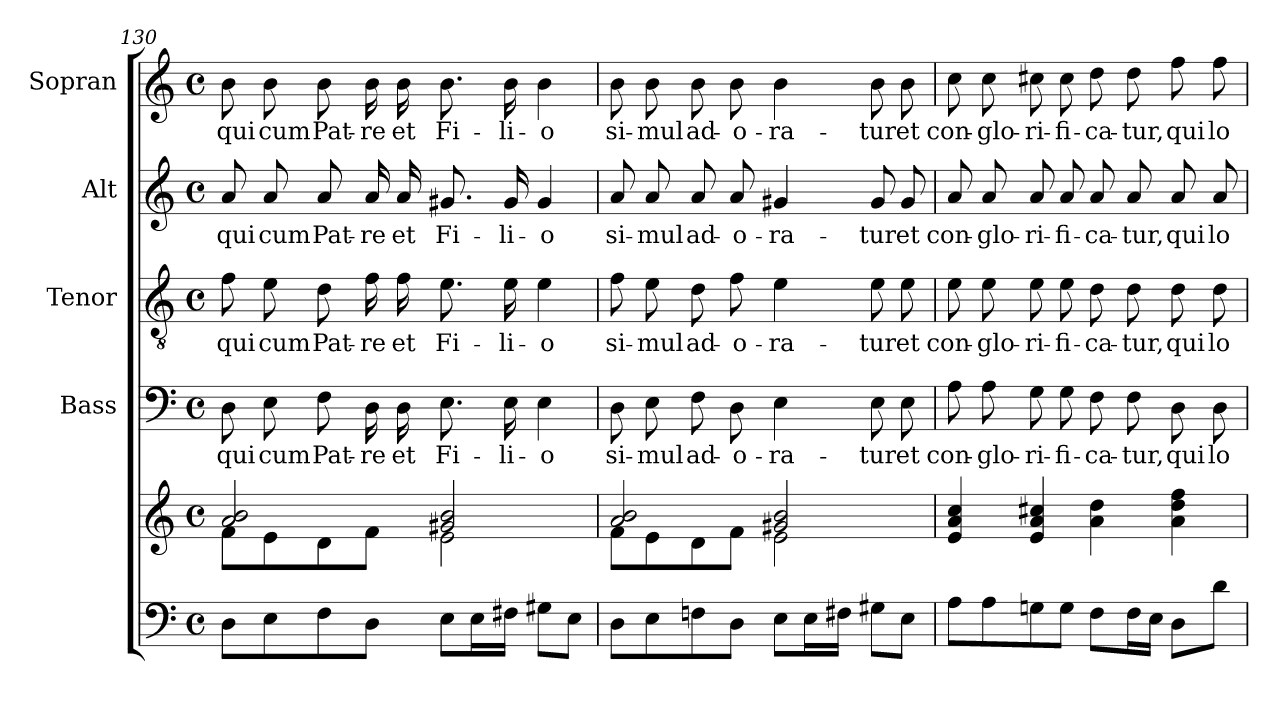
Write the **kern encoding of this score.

**kern	**kern	**kern	**text	**kern	**text	**kern	**text	**kern	**text
*part5	*part5	*part4	*part4	*part3	*part3	*part2	*part2	*part1	*part1
*staff6	*staff5	*staff4	*staff4	*staff3	*staff3	*staff2	*staff2	*staff1	*staff1
*	*	*I"Bass	*	*I"Tenor	*	*I"Alt	*	*I"Sopran	*
*	*	*I'B.	*	*I'T.	*	*I'A.	*	*I'S.	*
!!LO:PB:g=z
*clefF4	*clefG2	*clefF4	*	*clefGv2	*	*clefG2	*	*clefG2	*
*k[]	*k[]	*k[]	*	*k[]	*	*k[]	*	*k[]	*
*C:	*C:	*C:	*	*C:	*	*C:	*	*C:	*
*M4/4	*M4/4	*M4/4	*	*M4/4	*	*M4/4	*	*M4/4	*
*met(c)	*met(c)	*met(c)	*	*met(c)	*	*met(c)	*	*met(c)	*
=130	=130	=130	=130	=130	=130	=130	=130	=130	=130
*	*^	*	*	*	*	*	*	*	*
!	!	!	!	!LO:LY:b	!	!LO:LY:b	!	!LO:LY:b	!	!LO:LY:b
8D\L	2a/ 2b/	8f\L	8D\	qui	8f\	qui	8a/	qui	8b\	qui
!	!	!	!	!LO:LY:b	!	!LO:LY:b	!	!LO:LY:b	!	!LO:LY:b
8E\	.	8e\	8E\	cum	8e\	cum	8a/	cum	8b\	cum
!	!	!	!	!LO:LY:b	!	!LO:LY:b	!	!LO:LY:b	!	!LO:LY:b
8F\	.	8d\	8F\	Pat-	8d\	Pat-	8a/	Pat-	8b\	Pat-
!	!	!	!	!LO:LY:b	!	!LO:LY:b	!	!LO:LY:b	!	!LO:LY:b
8D\J	.	8f\J	16D\	-re	16f\	-re	16a/	-re	16b\	-re
!	!	!	!	!LO:LY:b	!	!LO:LY:b	!	!LO:LY:b	!	!LO:LY:b
.	.	.	16D\	et	16f\	et	16a/	et	16b\	et
!	!	!	!	!LO:LY:b	!	!LO:LY:b	!	!LO:LY:b	!	!LO:LY:b
8E\L	2g#X/ 2b/	2e\	8.E\	Fi-	8.e\	Fi-	8.g#X/	Fi-	8.b\	Fi-
16E\L	.	.	.	.	.	.	.	.	.	.
!	!	!	!	!LO:LY:b	!	!LO:LY:b	!	!LO:LY:b	!	!LO:LY:b
16F#X\JJ	.	.	16E\	-li-	16e\	-li-	16g#/	-li-	16b\	-li-
!	!	!	!	!LO:LY:b	!	!LO:LY:b	!	!LO:LY:b	!	!LO:LY:b
8G#X\L	.	.	4E\	-o	4e\	-o	4g#/	-o	4b\	-o
8E\J	.	.	.	.	.	.	.	.	.	.
=131	=131	=131	=131	=131	=131	=131	=131	=131	=131	=131
!	!	!	!	!LO:LY:b	!	!LO:LY:b	!	!LO:LY:b	!	!LO:LY:b
8D\L	2a/ 2b/	8f\L	8D\	si-	8f\	si-	8a/	si-	8b\	si-
!	!	!	!	!LO:LY:b	!	!LO:LY:b	!	!LO:LY:b	!	!LO:LY:b
8E\	.	8e\	8E\	-mul	8e\	-mul	8a/	-mul	8b\	-mul
!	!	!	!	!LO:LY:b	!	!LO:LY:b	!	!LO:LY:b	!	!LO:LY:b
8Fn\	.	8d\	8F\	ad-	8d\	ad-	8a/	ad-	8b\	ad-
!	!	!	!	!LO:LY:b	!	!LO:LY:b	!	!LO:LY:b	!	!LO:LY:b
8D\J	.	8f\J	8D\	-o-	8f\	-o-	8a/	-o-	8b\	-o-
!	!	!	!	!LO:LY:b	!	!LO:LY:b	!	!LO:LY:b	!	!LO:LY:b
8E\L	2g#X/ 2b/	2e\	4E\	-ra-	4e\	-ra-	4g#X/	-ra-	4b\	-ra-
16E\L	.	.	.	.	.	.	.	.	.	.
16F#X\JJ	.	.	.	.	.	.	.	.	.	.
!	!	!	!	!LO:LY:b	!	!LO:LY:b	!	!LO:LY:b	!	!LO:LY:b
8G#X\L	.	.	8E\	-tur	8e\	-tur	8g#/	-tur	8b\	-tur
!	!	!	!	!LO:LY:b	!	!LO:LY:b	!	!LO:LY:b	!	!LO:LY:b
8E\J	.	.	8E\	et	8e\	et	8g#/	et	8b\	et
*	*v	*v	*	*	*	*	*	*	*	*
=132	=132	=132	=132	=132	=132	=132	=132	=132	=132
!	!	!	!LO:LY:b	!	!LO:LY:b	!	!LO:LY:b	!	!LO:LY:b
8A\L	4e/ 4a/ 4cc/	8A\	con-	8e\	con-	8a/	con-	8cc\	con-
!	!	!	!LO:LY:b	!	!LO:LY:b	!	!LO:LY:b	!	!LO:LY:b
8A\	.	8A\	-glo-	8e\	-glo-	8a/	-glo-	8cc\	-glo-
!	!	!	!LO:LY:b	!	!LO:LY:b	!	!LO:LY:b	!	!LO:LY:b
8Gn\	4e/ 4a/ 4cc#X/	8G\	-ri-	8e\	-ri-	8a/	-ri-	8cc#X\	-ri-
!	!	!	!LO:LY:b	!	!LO:LY:b	!	!LO:LY:b	!	!LO:LY:b
8G\J	.	8G\	-fi-	8e\	-fi-	8a/	-fi-	8cc#\	-fi-
!	!	!	!LO:LY:b	!	!LO:LY:b	!	!LO:LY:b	!	!LO:LY:b
8F\L	4a\ 4dd\	8F\	-ca-	8d\	-ca-	8a/	-ca-	8dd\	-ca-
!	!	!	!LO:LY:b	!	!LO:LY:b	!	!LO:LY:b	!	!LO:LY:b
16F\L	.	8F\	-tur,	8d\	-tur,	8a/	-tur,	8dd\	-tur,
16E\JJ	.	.	.	.	.	.	.	.	.
!	!	!	!LO:LY:b	!	!LO:LY:b	!	!LO:LY:b	!	!LO:LY:b
8D\L	4a\ 4dd\ 4ff\	8D\	qui	8d\	qui	8a/	qui	8ff\	qui
!	!	!	!LO:LY:b	!	!LO:LY:b	!	!LO:LY:b	!	!LO:LY:b
8d\J	.	8D\	lo-	8d\	lo-	8a/	lo-	8ff\	lo-
=	=	=	=	=	=	=	=	=	=
*-	*-	*-	*-	*-	*-	*-	*-	*-	*-
